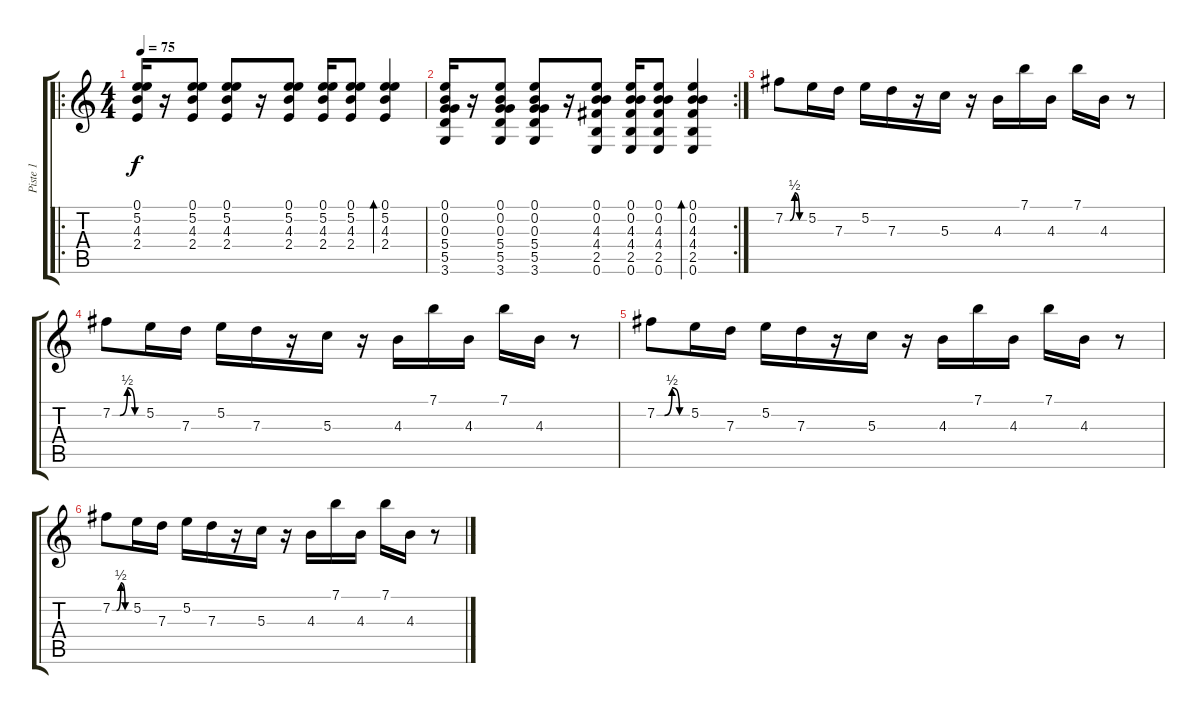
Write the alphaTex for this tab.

\track ("Piste 1" "Piste 1") {instrument acousticguitarsteel}
\staff {score tabs}
\tuning (E4 B3 G3 D3 A2 E2) {hide}
\ro
\ts (4 4)
\tempo 75
\clef g2
\ks c
(0.1 5.2 4.3 2.4).16{dy f} r.16 (0.1 5.2 4.3 2.4).8 (0.1 5.2 4.3 2.4).8 r.16 (0.1 5.2 4.3 2.4).8 (0.1 5.2 4.3 2.4).16 (0.1 5.2 4.3 2.4).8 (0.1 5.2 4.3 2.4).4{bd 240} |
\rc 2
(0.1 0.2 0.3 5.4 5.5 3.6).16 r.16 (0.1 0.2 0.3 5.4 5.5 3.6).8 (0.1 0.2 0.3 5.4 5.5 3.6).8 r.16 (0.1 0.2 4.3 4.4 2.5 0.6).8 (0.1 0.2 4.3 4.4 2.5 0.6).16 (0.1 0.2 4.3 4.4 2.5 0.6).8 (0.1 0.2 4.3 4.4 2.5 0.6).4{bd 120} |
7.2{be (custom 0 0 15 0 30 2 45 0 60 0)}.8 5.2.16 7.3.16 5.2.16 7.3.16 r.16 5.3.16 r.16 4.3.16 7.1.16 4.3.16 7.1.16 4.3.16 r.8 |
7.2{be (custom 0 0 15 0 30 2 45 0 60 0)}.8 5.2.16 7.3.16 5.2.16 7.3.16 r.16 5.3.16 r.16 4.3.16 7.1.16 4.3.16 7.1.16 4.3.16 r.8 |
7.2{be (custom 0 0 15 0 30 2 45 0 60 0)}.8 5.2.16 7.3.16 5.2.16 7.3.16 r.16 5.3.16 r.16 4.3.16 7.1.16 4.3.16 7.1.16 4.3.16 r.8 |
7.2{be (custom 0 0 15 0 30 2 45 0 60 0)}.8 5.2.16 7.3.16 5.2.16 7.3.16 r.16 5.3.16 r.16 4.3.16 7.1.16 4.3.16 7.1.16 4.3.16 r.8
